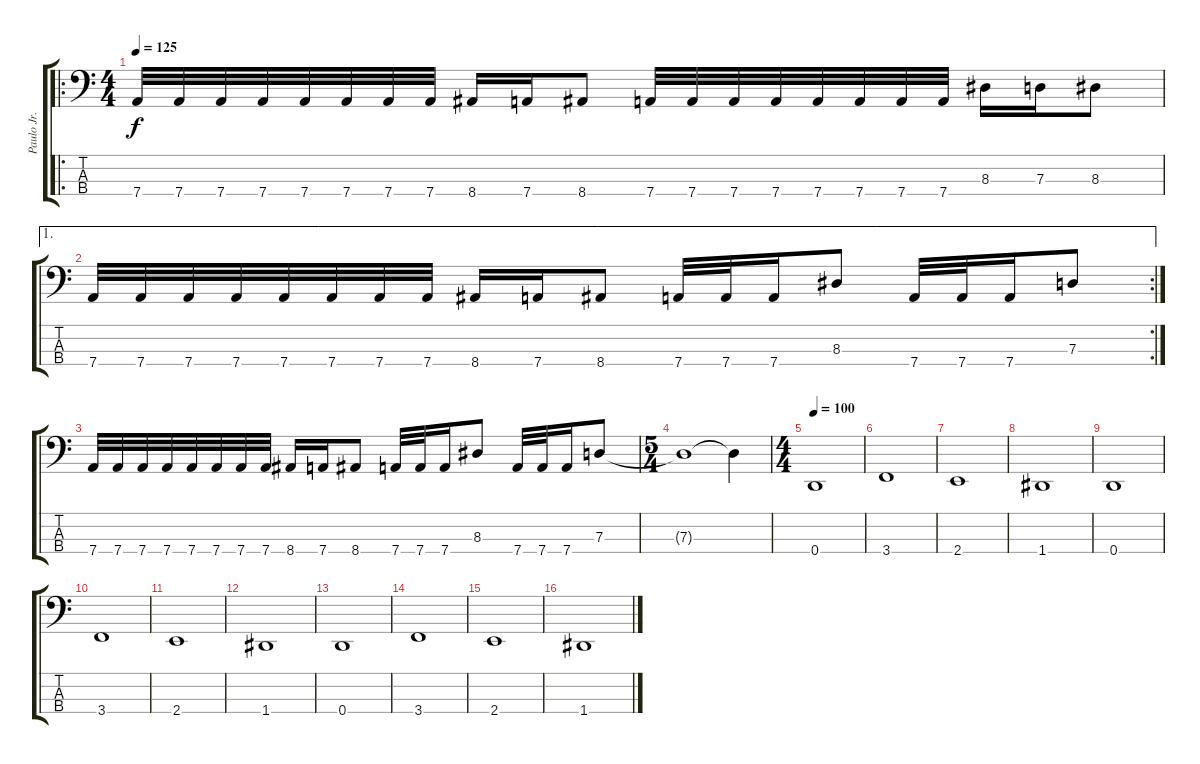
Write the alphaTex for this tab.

\track ("Paulo Jr." "Paulo Jr.") {instrument electricbasspick}
\staff {score tabs}
\tuning (F2 C2 G1 D1) {hide}
\ro
\ts (4 4)
\tempo 125
\clef f4
\ks c
7.4.32{dy f} 7.4.32 7.4.32 7.4.32 7.4.32 7.4.32 7.4.32 7.4.32 8.4.16 7.4.16 8.4.8 7.4.32 7.4.32 7.4.32 7.4.32 7.4.32 7.4.32 7.4.32 7.4.32 8.3.16 7.3.16 8.3.8 |
\ae 1
\rc 2
7.4.32 7.4.32 7.4.32 7.4.32 7.4.32 7.4.32 7.4.32 7.4.32 8.4.16 7.4.16 8.4.8 7.4.32 7.4.32 7.4.16 8.3.8 7.4.32 7.4.32 7.4.16 7.3.8 |
7.4.32 7.4.32 7.4.32 7.4.32 7.4.32 7.4.32 7.4.32 7.4.32 8.4.16 7.4.16 8.4.8 7.4.32 7.4.32 7.4.16 8.3.8 7.4.32 7.4.32 7.4.16 7.3.8 |
\ts (5 4)
7.3{t}.1 7.3{t}.4 |
\ts (4 4)
\tempo 100
0.4.1 |
3.4.1 |
2.4.1 |
1.4.1 |
0.4.1 |
3.4.1 |
2.4.1 |
1.4.1 |
0.4.1 |
3.4.1 |
2.4.1 |
1.4.1
